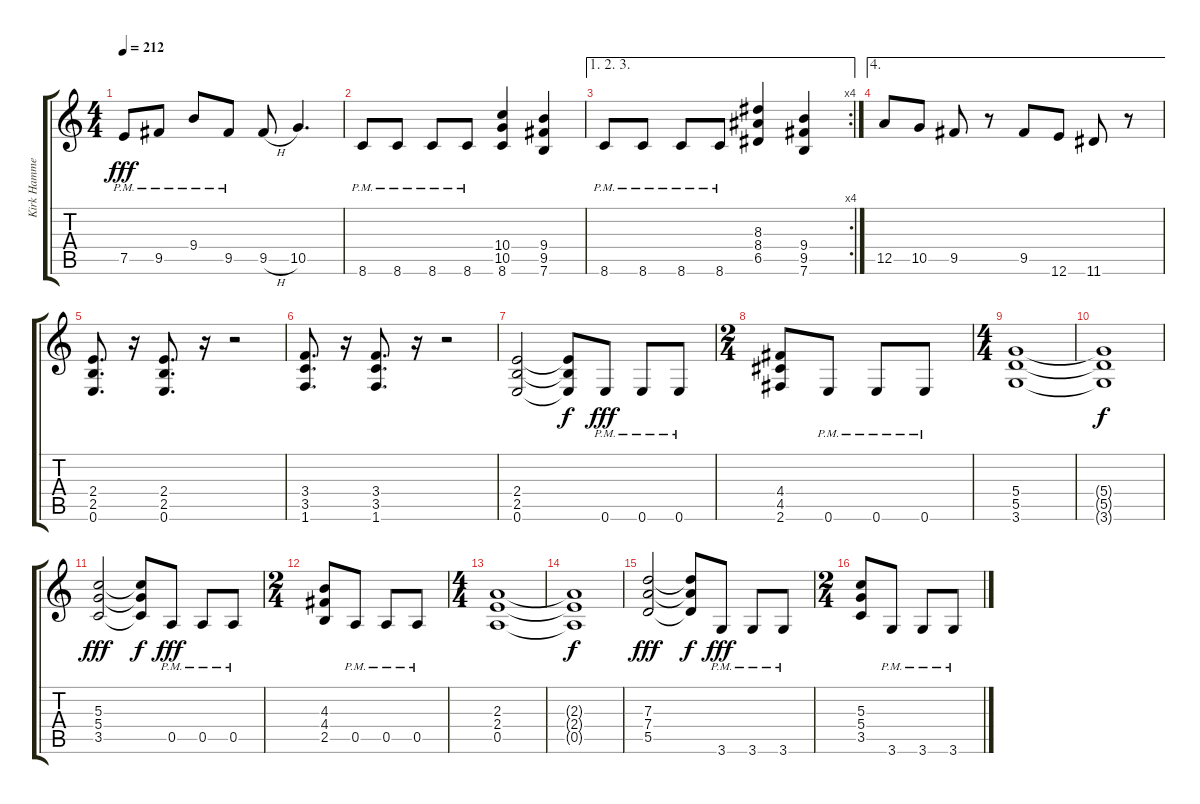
\track ("Kirk Hammett" "Kirk Hamme") {instrument distortionguitar}
\staff {score tabs}
\tuning (E4 B3 G3 D3 A2 E2) {hide}
\ts (4 4)
\tempo 212
\clef g2
\ks c
7.5{pm}.8{dy fff} 9.5{pm}.8 9.4{pm}.8 9.5{pm}.8 9.5{h}.8 10.5.4{d} |
8.6{pm}.8 8.6{pm}.8 8.6{pm}.8 8.6{pm}.8 (10.4 10.5 8.6).4 (9.4 9.5 7.6).4 |
\ae (1 2 3)
\rc 4
8.6{pm}.8 8.6{pm}.8 8.6{pm}.8 8.6{pm}.8 (8.3 8.4 6.5).4 (9.4 9.5 7.6).4 |
\ae 4
12.5.8 10.5.8 9.5.8 r.8 9.5.8 12.6.8 11.6.8 r.8 |
(2.4 2.5 0.6).8{d} r.16 (2.4 2.5 0.6).8{d} r.16 r.2 |
(3.4 3.5 1.6).8{d} r.16 (3.4 3.5 1.6).8{d} r.16 r.2 |
(2.4 2.5 0.6).2 (2.4{t} 2.5{t} 0.6{t}).8{dy f} 0.6{pm}.8{dy fff} 0.6{pm}.8 0.6{pm}.8 |
\ts (2 4)
(4.4 4.5 2.6).8 0.6{pm}.8 0.6{pm}.8 0.6{pm}.8 |
\ts (4 4)
(5.4 5.5 3.6).1 |
(5.4{t} 5.5{t} 3.6{t}).1{dy f} |
(5.3 5.4 3.5).2{dy fff} (5.3{t} 5.4{t} 3.5{t}).8{dy f} 0.5{pm}.8{dy fff} 0.5{pm}.8 0.5{pm}.8 |
\ts (2 4)
(4.3 4.4 2.5).8 0.5{pm}.8 0.5{pm}.8 0.5{pm}.8 |
\ts (4 4)
(2.3 2.4 0.5).1 |
(2.3{t} 2.4{t} 0.5{t}).1{dy f} |
(7.3 7.4 5.5).2{dy fff} (7.3{t} 7.4{t} 5.5{t}).8{dy f} 3.6{pm}.8{dy fff} 3.6{pm}.8 3.6{pm}.8 |
\ts (2 4)
(5.3 5.4 3.5).8 3.6{pm}.8 3.6{pm}.8 3.6{pm}.8
